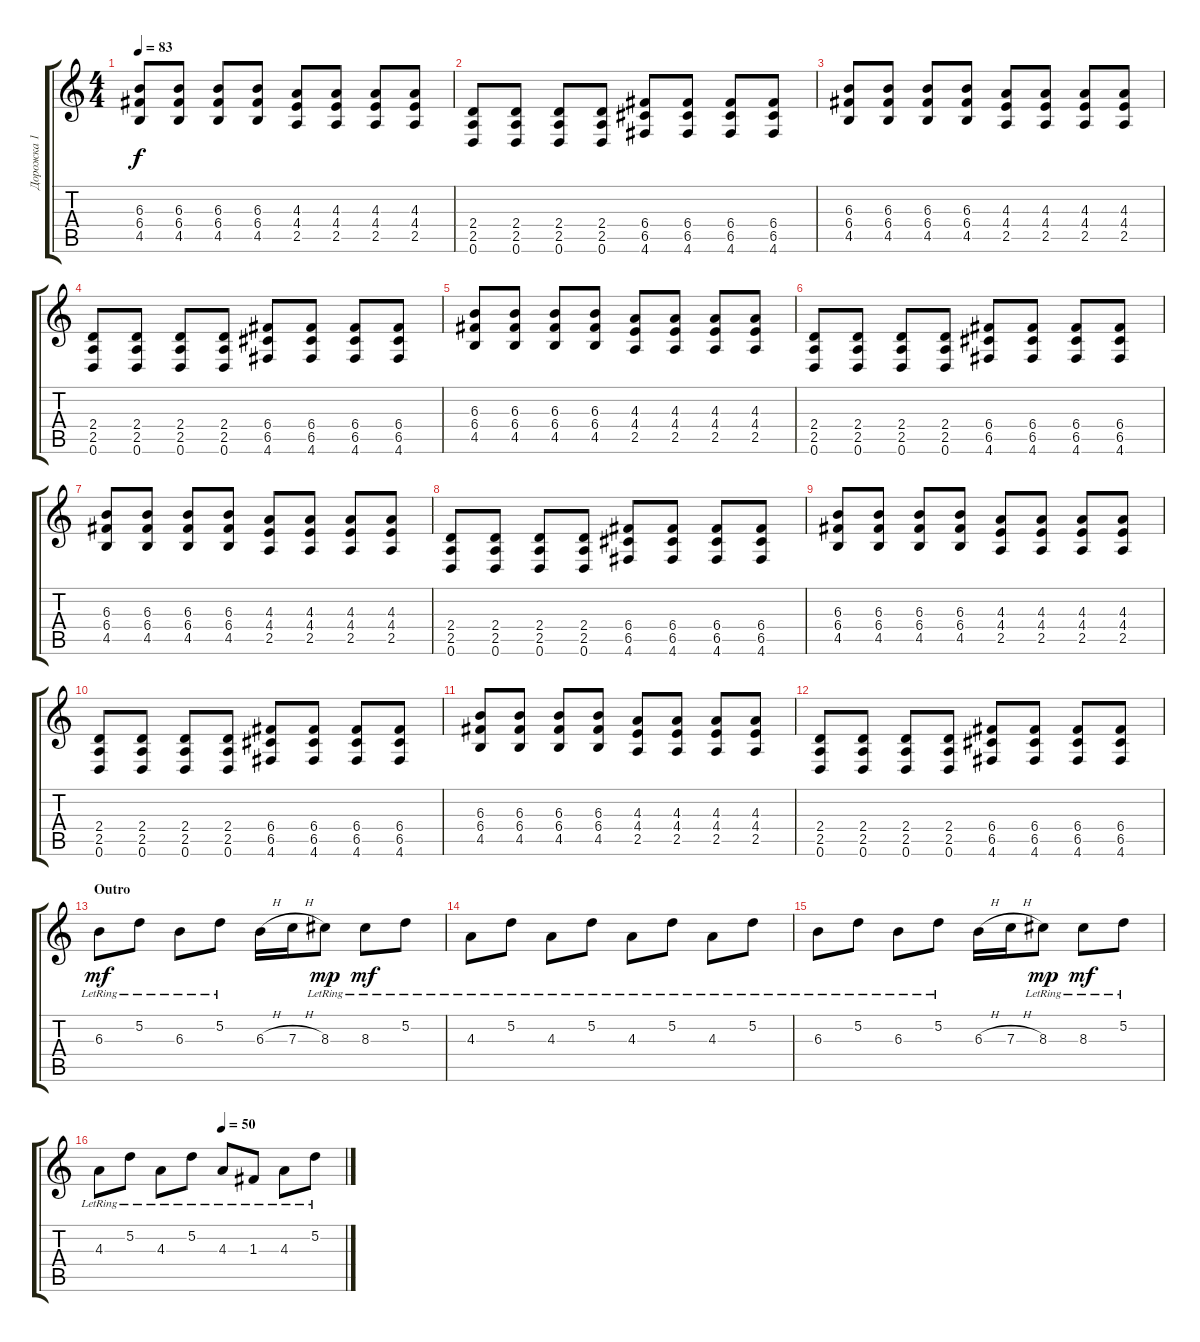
\track ("Дорожка 1" "Дорожка 1") {instrument electricguitarclean}
\staff {score tabs}
\tuning (D4 A3 F3 C3 G2 D2) {hide}
\ts (4 4)
\tempo 83
\clef g2
\ks c
(6.3 6.4 4.5).8{dy f} (6.3 6.4 4.5).8 (6.3 6.4 4.5).8 (6.3 6.4 4.5).8 (4.3 4.4 2.5).8 (4.3 4.4 2.5).8 (4.3 4.4 2.5).8 (4.3 4.4 2.5).8 |
(2.4 2.5 0.6).8 (2.4 2.5 0.6).8 (2.4 2.5 0.6).8 (2.4 2.5 0.6).8 (6.4 6.5 4.6).8 (6.4 6.5 4.6).8 (6.4 6.5 4.6).8 (6.4 6.5 4.6).8 |
(6.3 6.4 4.5).8 (6.3 6.4 4.5).8 (6.3 6.4 4.5).8 (6.3 6.4 4.5).8 (4.3 4.4 2.5).8 (4.3 4.4 2.5).8 (4.3 4.4 2.5).8 (4.3 4.4 2.5).8 |
(2.4 2.5 0.6).8 (2.4 2.5 0.6).8 (2.4 2.5 0.6).8 (2.4 2.5 0.6).8 (6.4 6.5 4.6).8 (6.4 6.5 4.6).8 (6.4 6.5 4.6).8 (6.4 6.5 4.6).8 |
(6.3 6.4 4.5).8 (6.3 6.4 4.5).8 (6.3 6.4 4.5).8 (6.3 6.4 4.5).8 (4.3 4.4 2.5).8 (4.3 4.4 2.5).8 (4.3 4.4 2.5).8 (4.3 4.4 2.5).8 |
(2.4 2.5 0.6).8 (2.4 2.5 0.6).8 (2.4 2.5 0.6).8 (2.4 2.5 0.6).8 (6.4 6.5 4.6).8 (6.4 6.5 4.6).8 (6.4 6.5 4.6).8 (6.4 6.5 4.6).8 |
(6.3 6.4 4.5).8 (6.3 6.4 4.5).8 (6.3 6.4 4.5).8 (6.3 6.4 4.5).8 (4.3 4.4 2.5).8 (4.3 4.4 2.5).8 (4.3 4.4 2.5).8 (4.3 4.4 2.5).8 |
(2.4 2.5 0.6).8 (2.4 2.5 0.6).8 (2.4 2.5 0.6).8 (2.4 2.5 0.6).8 (6.4 6.5 4.6).8 (6.4 6.5 4.6).8 (6.4 6.5 4.6).8 (6.4 6.5 4.6).8 |
(6.3 6.4 4.5).8 (6.3 6.4 4.5).8 (6.3 6.4 4.5).8 (6.3 6.4 4.5).8 (4.3 4.4 2.5).8 (4.3 4.4 2.5).8 (4.3 4.4 2.5).8 (4.3 4.4 2.5).8 |
(2.4 2.5 0.6).8 (2.4 2.5 0.6).8 (2.4 2.5 0.6).8 (2.4 2.5 0.6).8 (6.4 6.5 4.6).8 (6.4 6.5 4.6).8 (6.4 6.5 4.6).8 (6.4 6.5 4.6).8 |
(6.3 6.4 4.5).8 (6.3 6.4 4.5).8 (6.3 6.4 4.5).8 (6.3 6.4 4.5).8 (4.3 4.4 2.5).8 (4.3 4.4 2.5).8 (4.3 4.4 2.5).8 (4.3 4.4 2.5).8 |
(2.4 2.5 0.6).8 (2.4 2.5 0.6).8 (2.4 2.5 0.6).8 (2.4 2.5 0.6).8 (6.4 6.5 4.6).8 (6.4 6.5 4.6).8 (6.4 6.5 4.6).8 (6.4 6.5 4.6).8 |
\section ("" "Outro")
6.3{lr}.8{dy mf instrument electricguitarclean} 5.2{lr}.8 6.3{lr}.8 5.2{lr}.8 6.3{h}.16 7.3{h}.16 8.3{lr}.8{dy mp} 8.3{lr}.8{dy mf} 5.2{lr}.8 |
4.3{lr}.8 5.2{lr}.8 4.3{lr}.8 5.2{lr}.8 4.3{lr}.8 5.2{lr}.8 4.3{lr}.8 5.2{lr}.8 |
6.3{lr}.8 5.2{lr}.8 6.3{lr}.8 5.2{lr}.8 6.3{h}.16 7.3{h}.16 8.3{lr}.8{dy mp} 8.3{lr}.8{dy mf} 5.2{lr}.8 |
\tempo (50 0.5)
4.3{lr}.8 5.2{lr}.8 4.3{lr}.8 5.2{lr}.8 4.3{lr}.8 1.3{lr}.8 4.3{lr}.8 5.2{lr}.8
